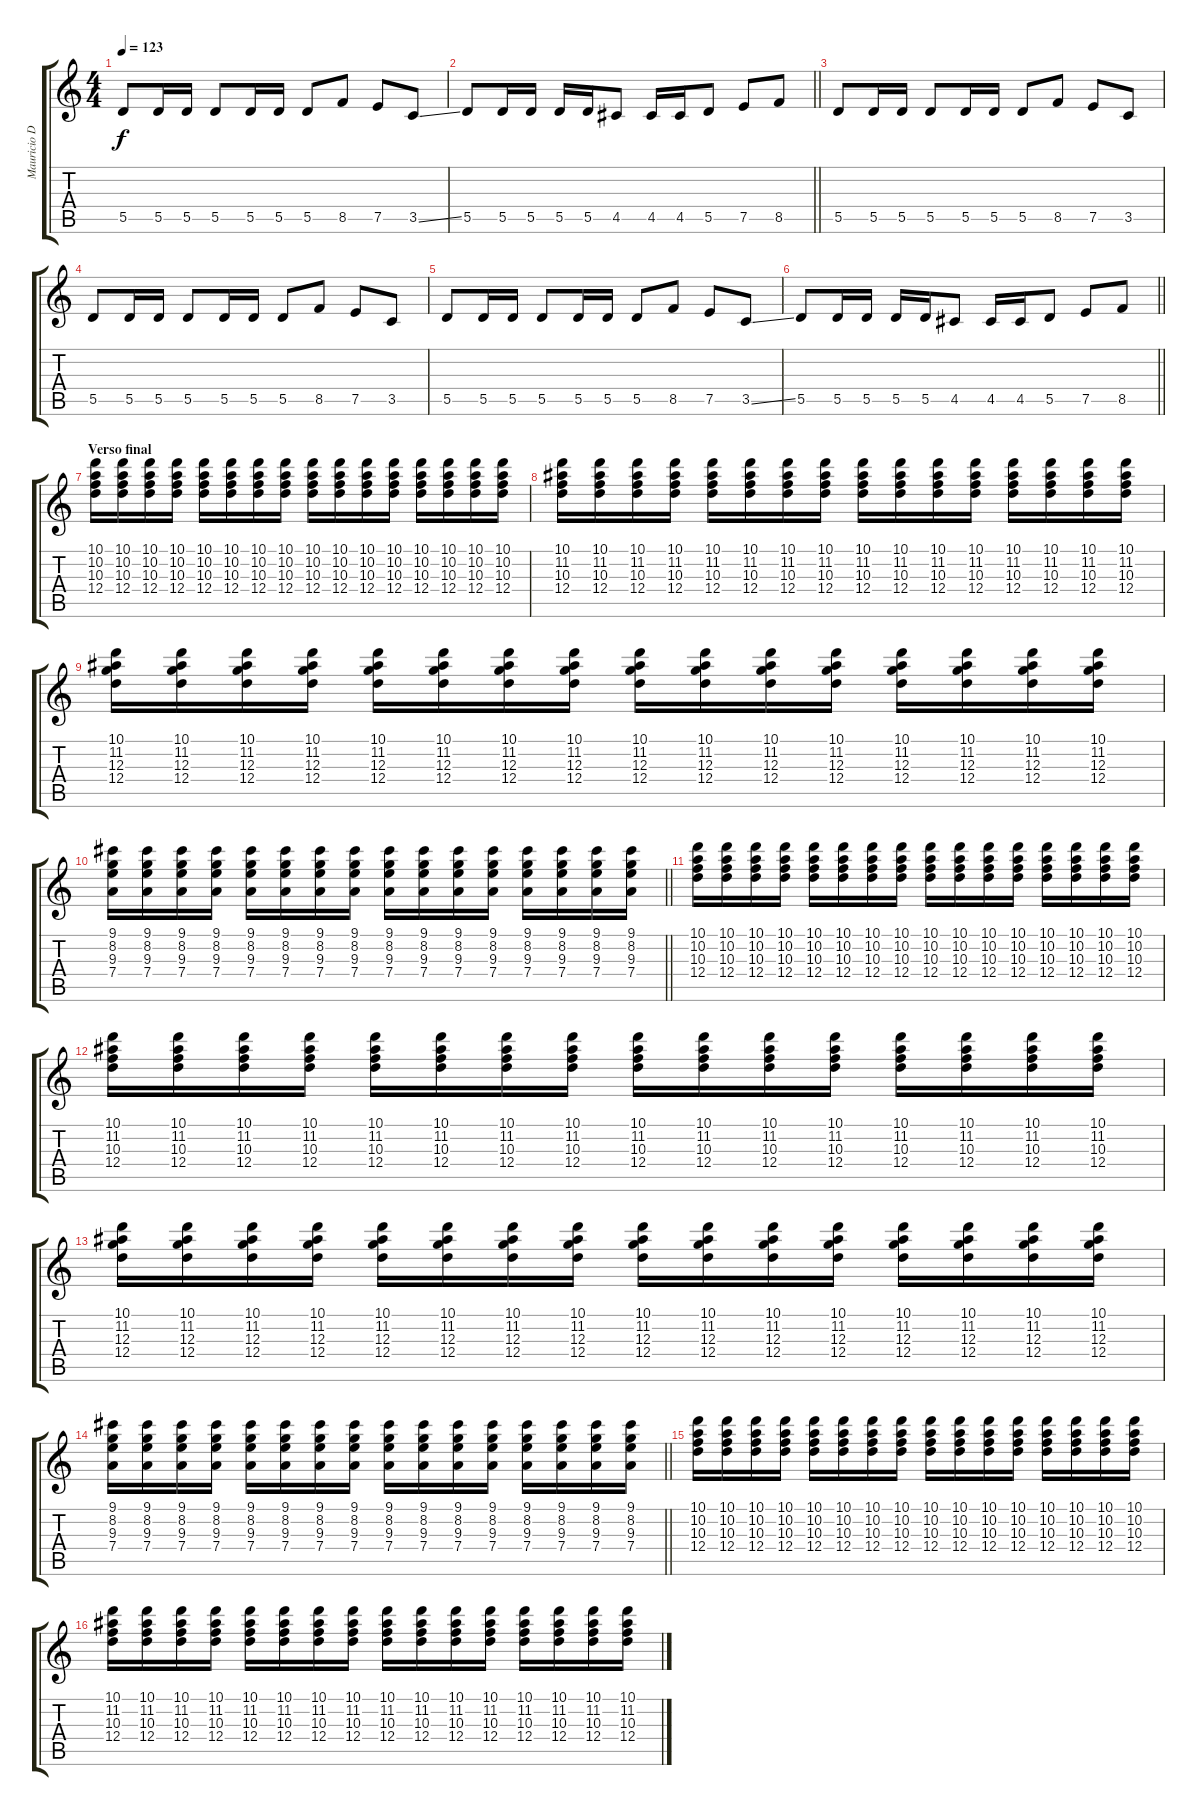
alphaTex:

\track ("Mauricio Durán" "Mauricio D") {instrument overdrivenguitar}
\staff {score tabs}
\tuning (E4 B3 G3 D3 A2 E2) {hide}
\ts (4 4)
\tempo 123
\clef g2
\ks c
5.5.8{dy f} 5.5.16 5.5.16 5.5.8 5.5.16 5.5.16 5.5.8 8.5.8 7.5.8 3.5{ss}.8 |
\barLineRight lightlight
5.5.8 5.5.16 5.5.16 5.5.16 5.5.16 4.5.8 4.5.16 4.5.16 5.5.8 7.5.8 8.5.8 |
5.5.8 5.5.16 5.5.16 5.5.8 5.5.16 5.5.16 5.5.8 8.5.8 7.5.8 3.5.8 |
5.5.8 5.5.16 5.5.16 5.5.8 5.5.16 5.5.16 5.5.8 8.5.8 7.5.8 3.5.8 |
5.5.8 5.5.16 5.5.16 5.5.8 5.5.16 5.5.16 5.5.8 8.5.8 7.5.8 3.5{ss}.8 |
\barLineRight lightlight
5.5.8 5.5.16 5.5.16 5.5.16 5.5.16 4.5.8 4.5.16 4.5.16 5.5.8 7.5.8 8.5.8 |
\section ("" "Verso final")
(10.1 10.2 10.3 12.4).16{volume 11} (10.1 10.2 10.3 12.4).16 (10.1 10.2 10.3 12.4).16 (10.1 10.2 10.3 12.4).16 (10.1 10.2 10.3 12.4).16 (10.1 10.2 10.3 12.4).16 (10.1 10.2 10.3 12.4).16 (10.1 10.2 10.3 12.4).16 (10.1 10.2 10.3 12.4).16 (10.1 10.2 10.3 12.4).16 (10.1 10.2 10.3 12.4).16 (10.1 10.2 10.3 12.4).16 (10.1 10.2 10.3 12.4).16 (10.1 10.2 10.3 12.4).16 (10.1 10.2 10.3 12.4).16 (10.1 10.2 10.3 12.4).16 |
(10.1 11.2 10.3 12.4).16 (10.1 11.2 10.3 12.4).16 (10.1 11.2 10.3 12.4).16 (10.1 11.2 10.3 12.4).16 (10.1 11.2 10.3 12.4).16 (10.1 11.2 10.3 12.4).16 (10.1 11.2 10.3 12.4).16 (10.1 11.2 10.3 12.4).16 (10.1 11.2 10.3 12.4).16 (10.1 11.2 10.3 12.4).16 (10.1 11.2 10.3 12.4).16 (10.1 11.2 10.3 12.4).16 (10.1 11.2 10.3 12.4).16 (10.1 11.2 10.3 12.4).16 (10.1 11.2 10.3 12.4).16 (10.1 11.2 10.3 12.4).16 |
(10.1 11.2 12.3 12.4).16 (10.1 11.2 12.3 12.4).16 (10.1 11.2 12.3 12.4).16 (10.1 11.2 12.3 12.4).16 (10.1 11.2 12.3 12.4).16 (10.1 11.2 12.3 12.4).16 (10.1 11.2 12.3 12.4).16 (10.1 11.2 12.3 12.4).16 (10.1 11.2 12.3 12.4).16 (10.1 11.2 12.3 12.4).16 (10.1 11.2 12.3 12.4).16 (10.1 11.2 12.3 12.4).16 (10.1 11.2 12.3 12.4).16 (10.1 11.2 12.3 12.4).16 (10.1 11.2 12.3 12.4).16 (10.1 11.2 12.3 12.4).16 |
\barLineRight lightlight
(9.1 8.2 9.3 7.4).16 (9.1 8.2 9.3 7.4).16 (9.1 8.2 9.3 7.4).16 (9.1 8.2 9.3 7.4).16 (9.1 8.2 9.3 7.4).16 (9.1 8.2 9.3 7.4).16 (9.1 8.2 9.3 7.4).16 (9.1 8.2 9.3 7.4).16 (9.1 8.2 9.3 7.4).16 (9.1 8.2 9.3 7.4).16 (9.1 8.2 9.3 7.4).16 (9.1 8.2 9.3 7.4).16 (9.1 8.2 9.3 7.4).16 (9.1 8.2 9.3 7.4).16 (9.1 8.2 9.3 7.4).16 (9.1 8.2 9.3 7.4).16 |
(10.1 10.2 10.3 12.4).16 (10.1 10.2 10.3 12.4).16 (10.1 10.2 10.3 12.4).16 (10.1 10.2 10.3 12.4).16 (10.1 10.2 10.3 12.4).16 (10.1 10.2 10.3 12.4).16 (10.1 10.2 10.3 12.4).16 (10.1 10.2 10.3 12.4).16 (10.1 10.2 10.3 12.4).16 (10.1 10.2 10.3 12.4).16 (10.1 10.2 10.3 12.4).16 (10.1 10.2 10.3 12.4).16 (10.1 10.2 10.3 12.4).16 (10.1 10.2 10.3 12.4).16 (10.1 10.2 10.3 12.4).16 (10.1 10.2 10.3 12.4).16 |
(10.1 11.2 10.3 12.4).16 (10.1 11.2 10.3 12.4).16 (10.1 11.2 10.3 12.4).16 (10.1 11.2 10.3 12.4).16 (10.1 11.2 10.3 12.4).16 (10.1 11.2 10.3 12.4).16 (10.1 11.2 10.3 12.4).16 (10.1 11.2 10.3 12.4).16 (10.1 11.2 10.3 12.4).16 (10.1 11.2 10.3 12.4).16 (10.1 11.2 10.3 12.4).16 (10.1 11.2 10.3 12.4).16 (10.1 11.2 10.3 12.4).16 (10.1 11.2 10.3 12.4).16 (10.1 11.2 10.3 12.4).16 (10.1 11.2 10.3 12.4).16 |
(10.1 11.2 12.3 12.4).16 (10.1 11.2 12.3 12.4).16 (10.1 11.2 12.3 12.4).16 (10.1 11.2 12.3 12.4).16 (10.1 11.2 12.3 12.4).16 (10.1 11.2 12.3 12.4).16 (10.1 11.2 12.3 12.4).16 (10.1 11.2 12.3 12.4).16 (10.1 11.2 12.3 12.4).16 (10.1 11.2 12.3 12.4).16 (10.1 11.2 12.3 12.4).16 (10.1 11.2 12.3 12.4).16 (10.1 11.2 12.3 12.4).16 (10.1 11.2 12.3 12.4).16 (10.1 11.2 12.3 12.4).16 (10.1 11.2 12.3 12.4).16 |
\barLineRight lightlight
(9.1 8.2 9.3 7.4).16 (9.1 8.2 9.3 7.4).16 (9.1 8.2 9.3 7.4).16 (9.1 8.2 9.3 7.4).16 (9.1 8.2 9.3 7.4).16 (9.1 8.2 9.3 7.4).16 (9.1 8.2 9.3 7.4).16 (9.1 8.2 9.3 7.4).16 (9.1 8.2 9.3 7.4).16 (9.1 8.2 9.3 7.4).16 (9.1 8.2 9.3 7.4).16 (9.1 8.2 9.3 7.4).16 (9.1 8.2 9.3 7.4).16 (9.1 8.2 9.3 7.4).16 (9.1 8.2 9.3 7.4).16 (9.1 8.2 9.3 7.4).16 |
(10.1 10.2 10.3 12.4).16 (10.1 10.2 10.3 12.4).16 (10.1 10.2 10.3 12.4).16 (10.1 10.2 10.3 12.4).16 (10.1 10.2 10.3 12.4).16 (10.1 10.2 10.3 12.4).16 (10.1 10.2 10.3 12.4).16 (10.1 10.2 10.3 12.4).16 (10.1 10.2 10.3 12.4).16 (10.1 10.2 10.3 12.4).16 (10.1 10.2 10.3 12.4).16 (10.1 10.2 10.3 12.4).16 (10.1 10.2 10.3 12.4).16 (10.1 10.2 10.3 12.4).16 (10.1 10.2 10.3 12.4).16 (10.1 10.2 10.3 12.4).16 |
(10.1 11.2 10.3 12.4).16 (10.1 11.2 10.3 12.4).16 (10.1 11.2 10.3 12.4).16 (10.1 11.2 10.3 12.4).16 (10.1 11.2 10.3 12.4).16 (10.1 11.2 10.3 12.4).16 (10.1 11.2 10.3 12.4).16 (10.1 11.2 10.3 12.4).16 (10.1 11.2 10.3 12.4).16 (10.1 11.2 10.3 12.4).16 (10.1 11.2 10.3 12.4).16 (10.1 11.2 10.3 12.4).16 (10.1 11.2 10.3 12.4).16 (10.1 11.2 10.3 12.4).16 (10.1 11.2 10.3 12.4).16 (10.1 11.2 10.3 12.4).16
